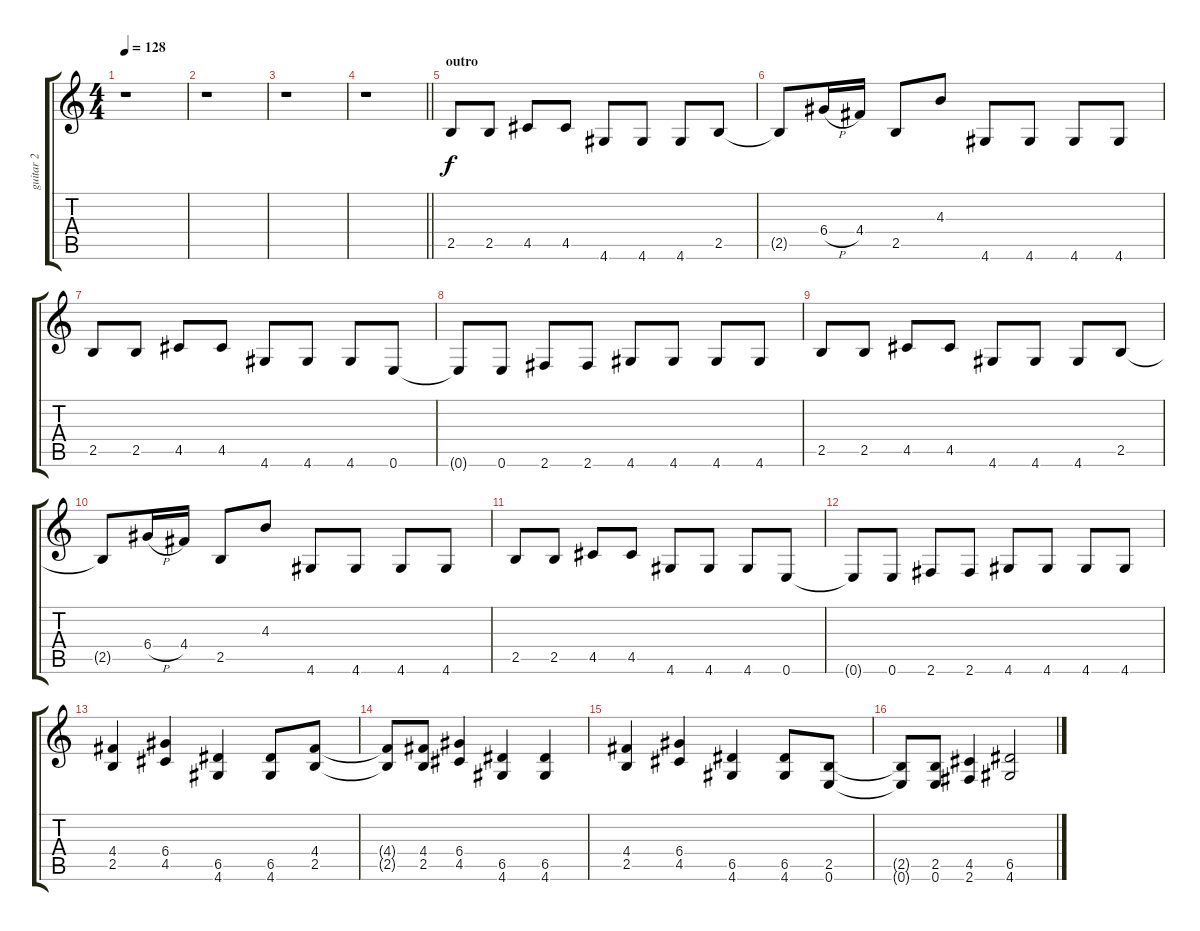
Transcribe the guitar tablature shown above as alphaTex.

\track ("guitar 2" "guitar 2") {instrument electricguitarclean}
\staff {score tabs}
\tuning (E4 B3 G3 D3 A2 E2) {hide}
\ts (4 4)
\tempo 128
\clef g2
\ks c
r.1{dy f} |
r.1 |
r.1 |
\barLineRight lightlight
r.1 |
\section ("" "outro")
2.5.8 2.5.8 4.5.8 4.5.8 4.6.8 4.6.8 4.6.8 2.5.8 |
2.5{t}.8 6.4{h}.16 4.4.16 2.5.8 4.3.8 4.6.8 4.6.8 4.6.8 4.6.8 |
2.5.8 2.5.8 4.5.8 4.5.8 4.6.8 4.6.8 4.6.8 0.6.8 |
0.6{t}.8 0.6.8 2.6.8 2.6.8 4.6.8 4.6.8 4.6.8 4.6.8 |
2.5.8 2.5.8 4.5.8 4.5.8 4.6.8 4.6.8 4.6.8 2.5.8 |
2.5{t}.8 6.4{h}.16 4.4.16 2.5.8 4.3.8 4.6.8 4.6.8 4.6.8 4.6.8 |
2.5.8 2.5.8 4.5.8 4.5.8 4.6.8 4.6.8 4.6.8 0.6.8 |
0.6{t}.8 0.6.8 2.6.8 2.6.8 4.6.8 4.6.8 4.6.8 4.6.8 |
(4.4 2.5).4 (6.4 4.5).4 (6.5 4.6).4 (6.5 4.6).8 (4.4 2.5).8 |
(4.4{t} 2.5{t}).8 (4.4 2.5).8 (6.4 4.5).4 (6.5 4.6).4 (6.5 4.6).4 |
(4.4 2.5).4 (6.4 4.5).4 (6.5 4.6).4 (6.5 4.6).8 (2.5 0.6).8 |
(2.5{t} 0.6{t}).8 (2.5 0.6).8 (4.5 2.6).4 (6.5 4.6).2
